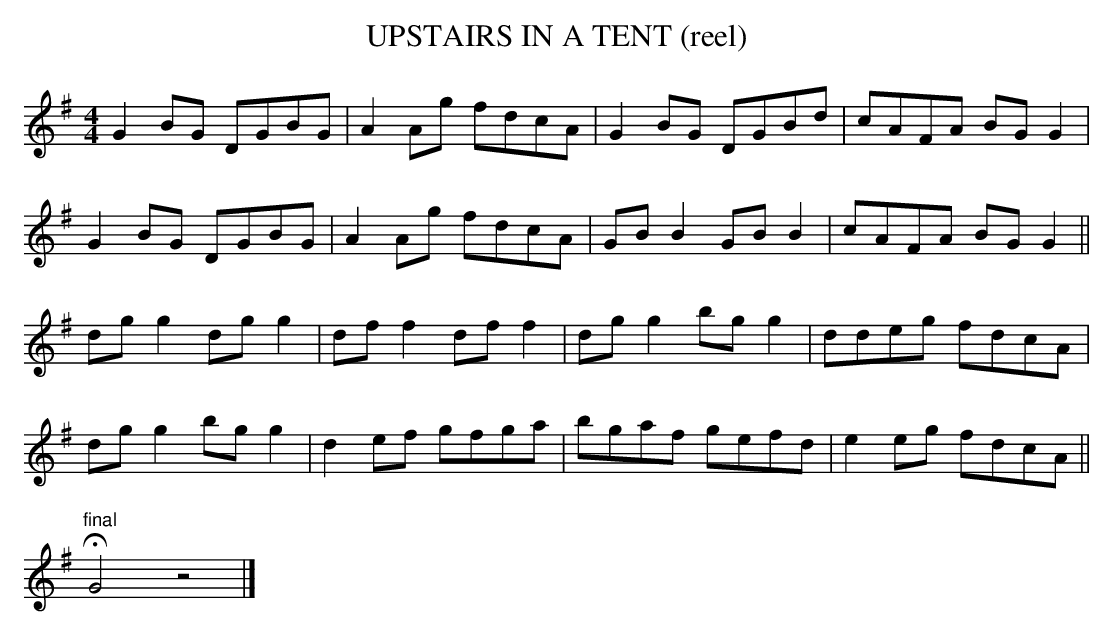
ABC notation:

X:1
T:UPSTAIRS IN A TENT (reel)
L:1/8
M:4/4
K:G
G2BG DGBG|A2Ag fdcA|G2BG DGBd|cAFA BGG2|
G2BG DGBG|A2Ag fdcA|GBB2 GBB2|cAFA BGG2||
dgg2 dgg2|dff2 dff2|dgg2 bgg2|ddeg fdcA|
dgg2 bgg2|d2ef gfga|bgaf gefd|e2eg fdcA||
"final" HG4z4|]
